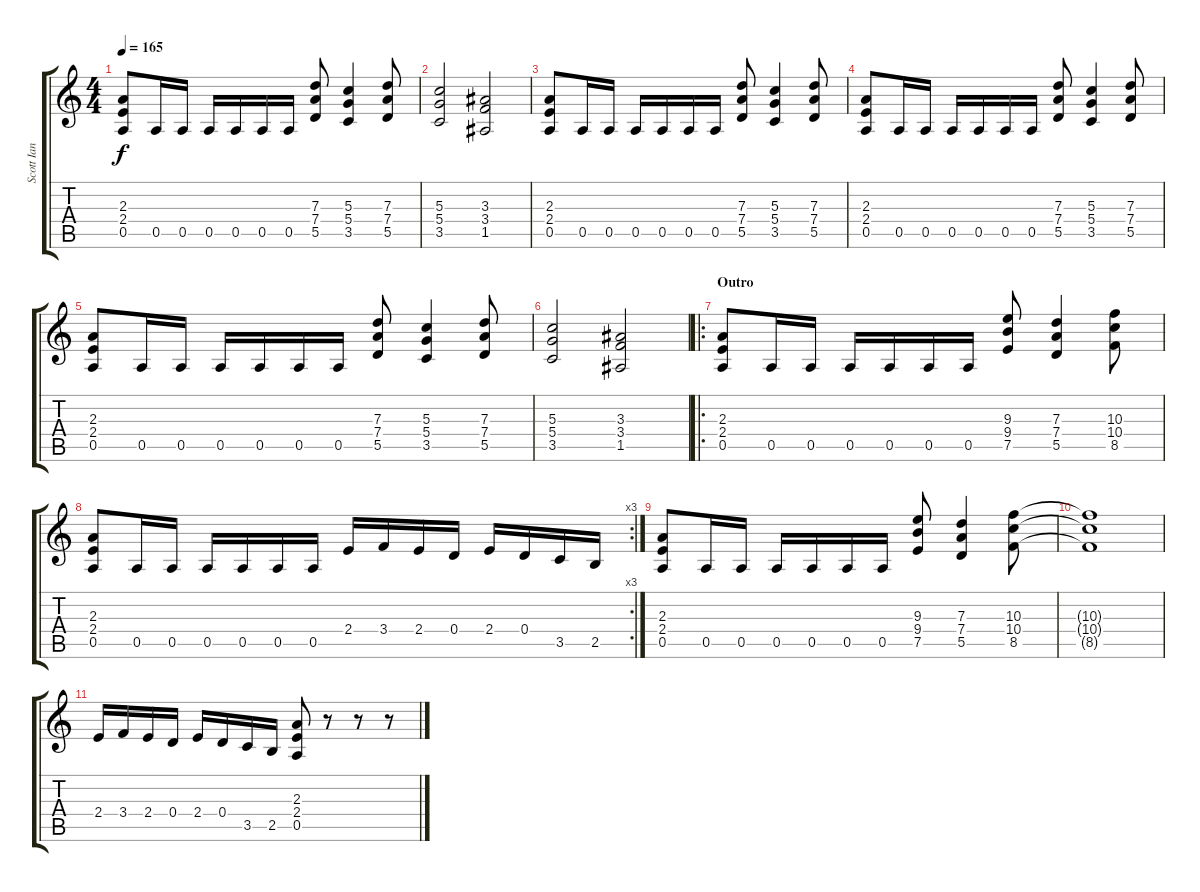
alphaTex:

\track ("Scott Ian" "Scott Ian") {instrument distortionguitar}
\staff {score tabs}
\tuning (E4 B3 G3 D3 A2 E2) {hide}
\ts (4 4)
\tempo 165
\clef g2
\ks c
(2.3 2.4 0.5).8{dy f} 0.5.16 0.5.16 0.5.16 0.5.16 0.5.16 0.5.16 (7.3 7.4 5.5).8 (5.3 5.4 3.5).4 (7.3 7.4 5.5).8 |
(5.3 5.4 3.5).2 (3.3 3.4 1.5).2 |
(2.3 2.4 0.5).8 0.5.16 0.5.16 0.5.16 0.5.16 0.5.16 0.5.16 (7.3 7.4 5.5).8 (5.3 5.4 3.5).4 (7.3 7.4 5.5).8 |
(2.3 2.4 0.5).8 0.5.16 0.5.16 0.5.16 0.5.16 0.5.16 0.5.16 (7.3 7.4 5.5).8 (5.3 5.4 3.5).4 (7.3 7.4 5.5).8 |
(2.3 2.4 0.5).8 0.5.16 0.5.16 0.5.16 0.5.16 0.5.16 0.5.16 (7.3 7.4 5.5).8 (5.3 5.4 3.5).4 (7.3 7.4 5.5).8 |
(5.3 5.4 3.5).2 (3.3 3.4 1.5).2 |
\ro
\section ("" "Outro")
(2.3 2.4 0.5).8 0.5.16 0.5.16 0.5.16 0.5.16 0.5.16 0.5.16 (9.3 9.4 7.5).8 (7.3 7.4 5.5).4 (10.3 10.4 8.5).8 |
\rc 3
(2.3 2.4 0.5).8 0.5.16 0.5.16 0.5.16 0.5.16 0.5.16 0.5.16 2.4.16 3.4.16 2.4.16 0.4.16 2.4.16 0.4.16 3.5.16 2.5.16 |
(2.3 2.4 0.5).8 0.5.16 0.5.16 0.5.16 0.5.16 0.5.16 0.5.16 (9.3 9.4 7.5).8 (7.3 7.4 5.5).4 (10.3 10.4 8.5).8 |
(10.3{t} 10.4{t} 8.5{t}).1 |
2.4.16 3.4.16 2.4.16 0.4.16 2.4.16 0.4.16 3.5.16 2.5.16 (2.3 2.4 0.5).8 r.8 r.8 r.8
